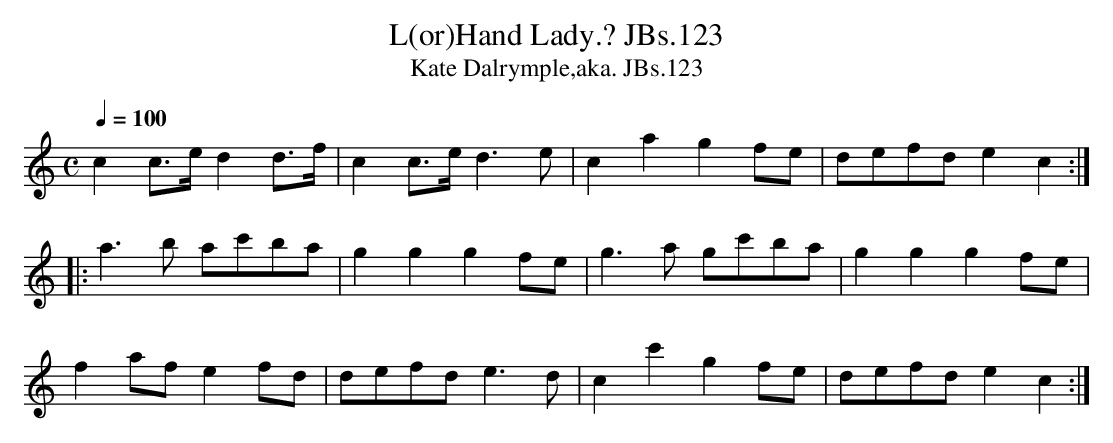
X:1
T:L(or)Hand Lady.? JBs.123
T:Kate Dalrymple,aka. JBs.123
M:C
L:1/8
Q:1/4=100
K:C major
c2c>ed2d>f|c2c>ed3e|c2a2g2fe|defde2c2:|!
|:a3b ac'ba|g2g2g2fe|g3a gc'ba|g2g2g2fe|!
f2afe2fd|defd e3d|c2c'2g2fe|defde2c2:|
